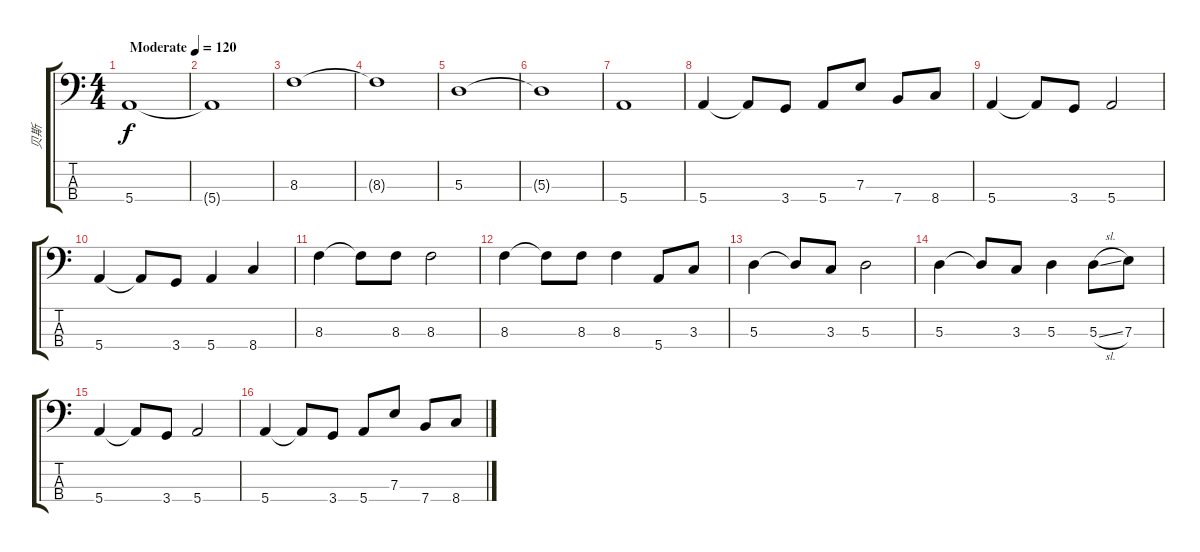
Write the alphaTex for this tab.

\track ("贝斯" "贝斯") {instrument electricbassfinger}
\staff {score tabs}
\tuning (G2 D2 A1 E1) {hide}
\ts (4 4)
\tempo (120 "Moderate")
\clef f4
\ks c
5.4.1{dy f instrument electricbassfinger} |
5.4{t}.1 |
8.3.1 |
8.3{t}.1 |
5.3.1 |
5.3{t}.1 |
5.4.1 |
5.4.4 5.4{t}.8 3.4.8 5.4.8 7.3.8 7.4.8 8.4.8 |
5.4.4 5.4{t}.8 3.4.8 5.4.2 |
5.4.4 5.4{t}.8 3.4.8 5.4.4 8.4.4 |
8.3.4 8.3{t}.8 8.3.8 8.3.2 |
8.3.4 8.3{t}.8 8.3.8 8.3.4 5.4.8 3.3.8 |
5.3.4 5.3{t}.8 3.3.8 5.3.2 |
5.3.4 5.3{t}.8 3.3.8 5.3.4 5.3{sl}.8 7.3.8 |
5.4.4 5.4{t}.8 3.4.8 5.4.2 |
5.4.4 5.4{t}.8 3.4.8 5.4.8 7.3.8 7.4.8 8.4.8
